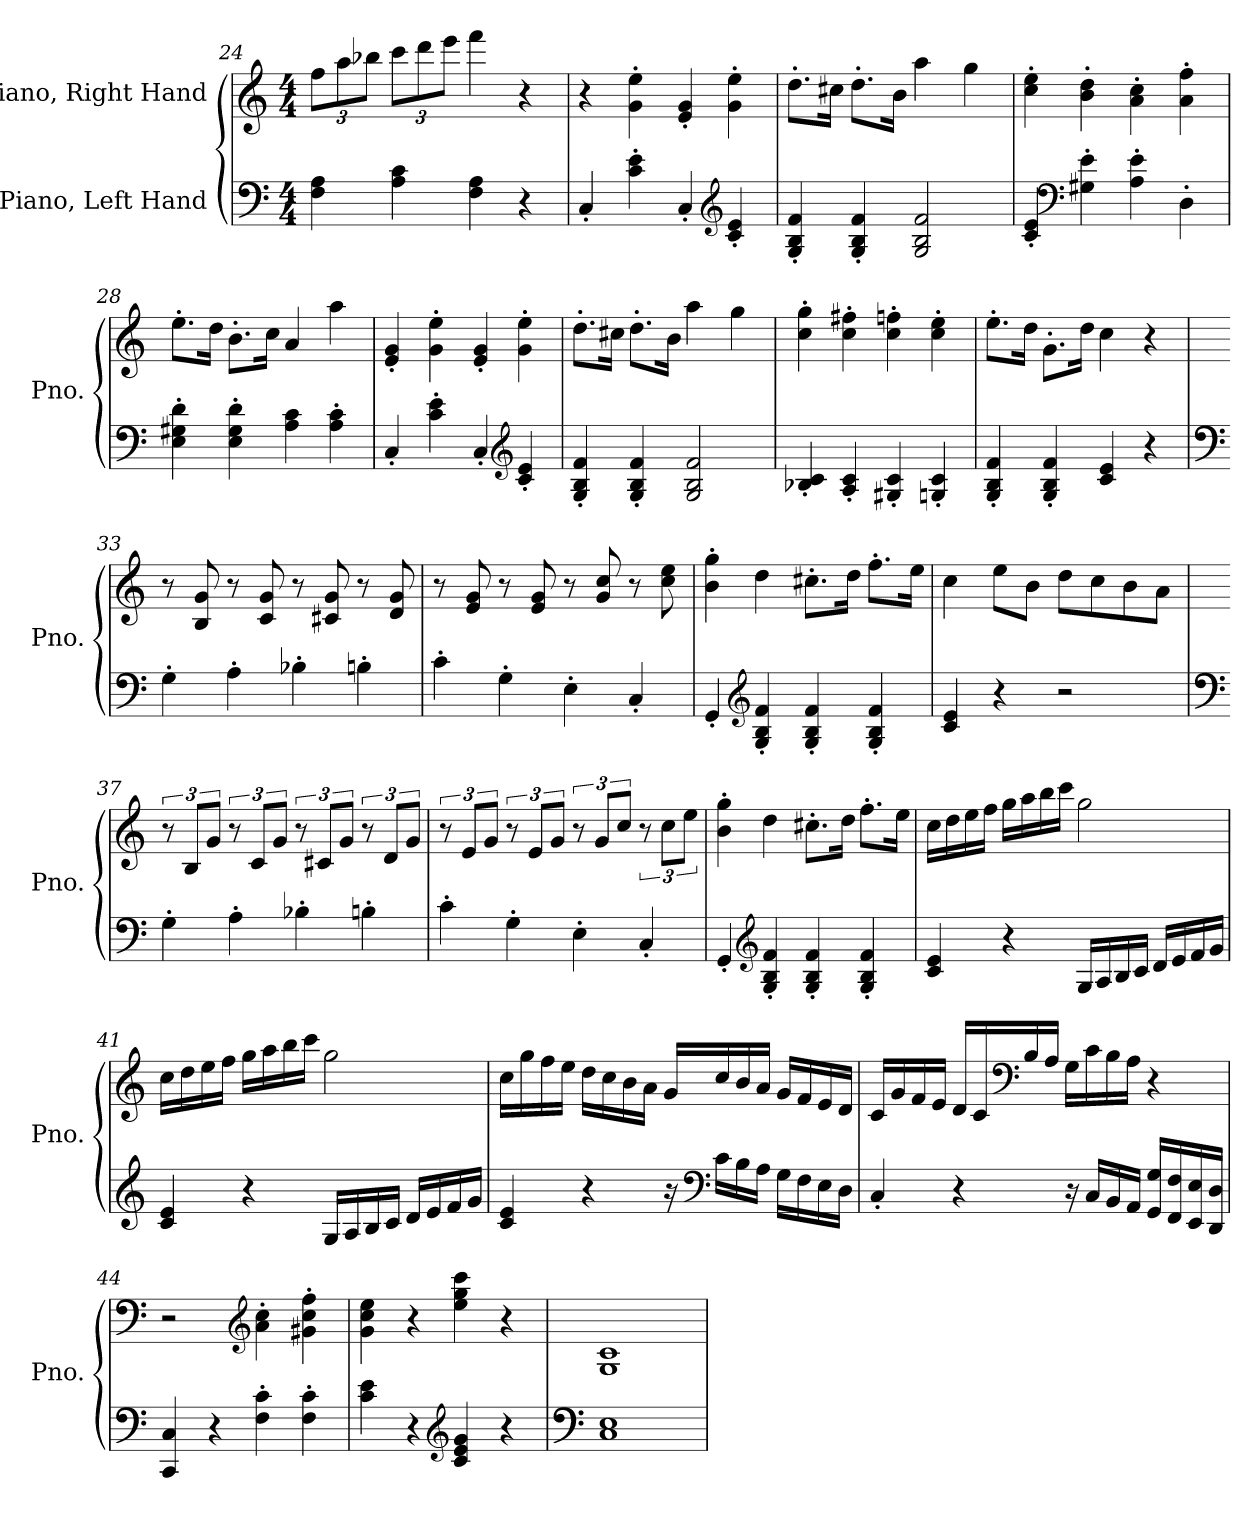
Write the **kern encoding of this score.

**kern	**kern
*part2	*part1
*staff2	*staff1
*I"Piano, Left Hand	*I"Piano, Right Hand
*I'Pno.	*I'Pno.
*clefF4	*clefG2
*k[]	*k[]
*M4/4	*M4/4
*	*Xbrackettup
=24	=24
4F\ 4A\	12ff\L
.	12aa\
.	12bb-X\J
4A\ 4c\	12ccc\L
.	12ddd\
.	12eee\J
4F\ 4A\	4fff\
4r	4r
=25	=25
4C'/	4r
4c\' 4e\'	4g\' 4ee\'
4C'/	4e/' 4g/'
*clefG2	*
4c/' 4e/'	4g\' 4ee\'
!!LO:PB:g=z
=26	=26
4G/' 4B/' 4f/'	8.dd'\L
.	16cc#X\Jk
4G/' 4B/' 4f/'	8.dd'\L
.	16b\Jk
2G/ 2B/ 2f/	4aa\
.	4gg\
=27	=27
4c/' 4e/'	4cc\' 4ee\'
*clefF4	*
4G#X\' 4e\'	4b\' 4dd\'
4A\' 4e\'	4a\' 4cc\'
4D'\	4a\' 4ff\'
=28	=28
4E\' 4G#X\' 4d\'	8.ee'\L
.	16dd\Jk
4E\' 4G#\' 4d\'	8.b'\L
.	16cc\Jk
4A\ 4c\	4a/
4A\' 4c\'	4aa\
=29	=29
4C'/	4e/' 4g/'
4c\' 4e\'	4g\' 4ee\'
4C'/	4e/' 4g/'
*clefG2	*
4c/' 4e/'	4g\' 4ee\'
=30	=30
4G/' 4B/' 4f/'	8.dd'\L
.	16cc#X\Jk
4G/' 4B/' 4f/'	8.dd'\L
.	16b\Jk
2G/ 2B/ 2f/	4aa\
.	4gg\
!!LO:LB:g=z
=31	=31
4B-X/' 4c/'	4cc\' 4gg\'
4A/' 4c/'	4cc\' 4ff#X\'
4G#X/' 4c/'	4cc\' 4ffn\'
4Gn/' 4c/'	4cc\' 4ee\'
=32	=32
4G/' 4B/' 4f/'	8.ee'\L
.	16dd\Jk
4G/' 4B/' 4f/'	8.g'\L
.	16dd\Jk
4c/ 4e/	4cc\
4r	4r
=33	=33
*clefF4	*
4G'\	8r
.	8B/ 8g/
4A'\	8r
.	8c/ 8g/
4B-X'\	8r
.	8c#X/ 8g/
4Bn'\	8r
.	8d/ 8g/
=34	=34
4c'\	8r
.	8e/ 8g/
4G'\	8r
.	8e/ 8g/
4E'\	8r
.	8g/ 8cc/
4C'/	8r
.	8cc\ 8ee\
!!LO:LB:g=z
=35	=35
4GG'/	4b\' 4gg\'
*clefG2	*
4G/' 4B/' 4f/'	4dd\
4G/' 4B/' 4f/'	8.cc#X'\L
.	16dd\Jk
4G/' 4B/' 4f/'	8.ff'\L
.	16ee\Jk
=36	=36
4c/ 4e/	4cc\
4r	8ee\L
.	8b\J
2r	8dd\L
.	8cc\
.	8b\
.	8a\J
=37	=37
*clefF4	*
*	*brackettup
4G'\	12r
.	12B/L
.	12g/J
4A'\	12r
.	12c/L
.	12g/J
4B-X'\	12r
.	12c#X/L
.	12g/J
4Bn'\	12r
.	12d/L
.	12g/J
=38	=38
4c'\	12r
.	12e/L
.	12g/J
4G'\	12r
.	12e/L
.	12g/J
4E'\	12r
.	12g/L
.	12cc/J
4C'/	12r
.	12cc\L
.	12ee\J
!!LO:LB:g=z
=39	=39
4GG'/	4b\' 4gg\'
*clefG2	*
4G/' 4B/' 4f/'	4dd\
4G/' 4B/' 4f/'	8.cc#X'\L
.	16dd\Jk
4G/' 4B/' 4f/'	8.ff'\L
.	16ee\Jk
=40	=40
4c/ 4e/	16cc\LL
.	16dd\
.	16ee\
.	16ff\JJ
4r	16gg\LL
.	16aa\
.	16bb\
.	16ccc\JJ
16G/LL	2gg\
16A/	.
16B/	.
16c/JJ	.
16d/LL	.
16e/	.
16f/	.
16g/JJ	.
!!LO:LB:g=z
=41	=41
4c/ 4e/	16cc\LL
.	16dd\
.	16ee\
.	16ff\JJ
4r	16gg\LL
.	16aa\
.	16bb\
.	16ccc\JJ
16G/LL	2gg\
16A/	.
16B/	.
16c/JJ	.
16d/LL	.
16e/	.
16f/	.
16g/JJ	.
=42	=42
4c/ 4e/	16cc\LL
.	16gg\
.	16ff\
.	16ee\JJ
4r	16dd\LL
.	16cc\
.	16b\
.	16a\JJ
16r	16g/LL
*clefF4	*
16c\LL	16cc/
16B\	16b/
16A\JJ	16a/JJ
16G\LL	16g/LL
16F\	16f/
16E\	16e/
16D\JJ	16d/JJ
!!LO:LB:g=z
=43	=43
4C'/	16c/LL
.	16g/
.	16f/
.	16e/JJ
4r	16d/LL
.	16c/
*	*clefF4
.	16B/
.	16A/JJ
16r	16G\LL
16C/LL	16c\
16BB/	16B\
16AA/JJ	16A\JJ
16GG/ 16G/LL	4r
16FF/ 16F/	.
16EE/ 16E/	.
16DD/ 16D/JJ	.
=44	=44
4CC/ 4C/	2r
4r	.
*	*clefG2
4F\' 4c\'	4a\' 4cc\'
4F\' 4c\'	4g#X\' 4cc\' 4ff\'
=45	=45
4c\ 4e\	4g\ 4cc\ 4ee\
4r	4r
*clefG2	*
4c/ 4e/ 4g/	4ee\ 4gg\ 4ccc\
4r	4r
=46	=46
*clefF4	*
1C 1E	1G 1c
=	=
*-	*-
